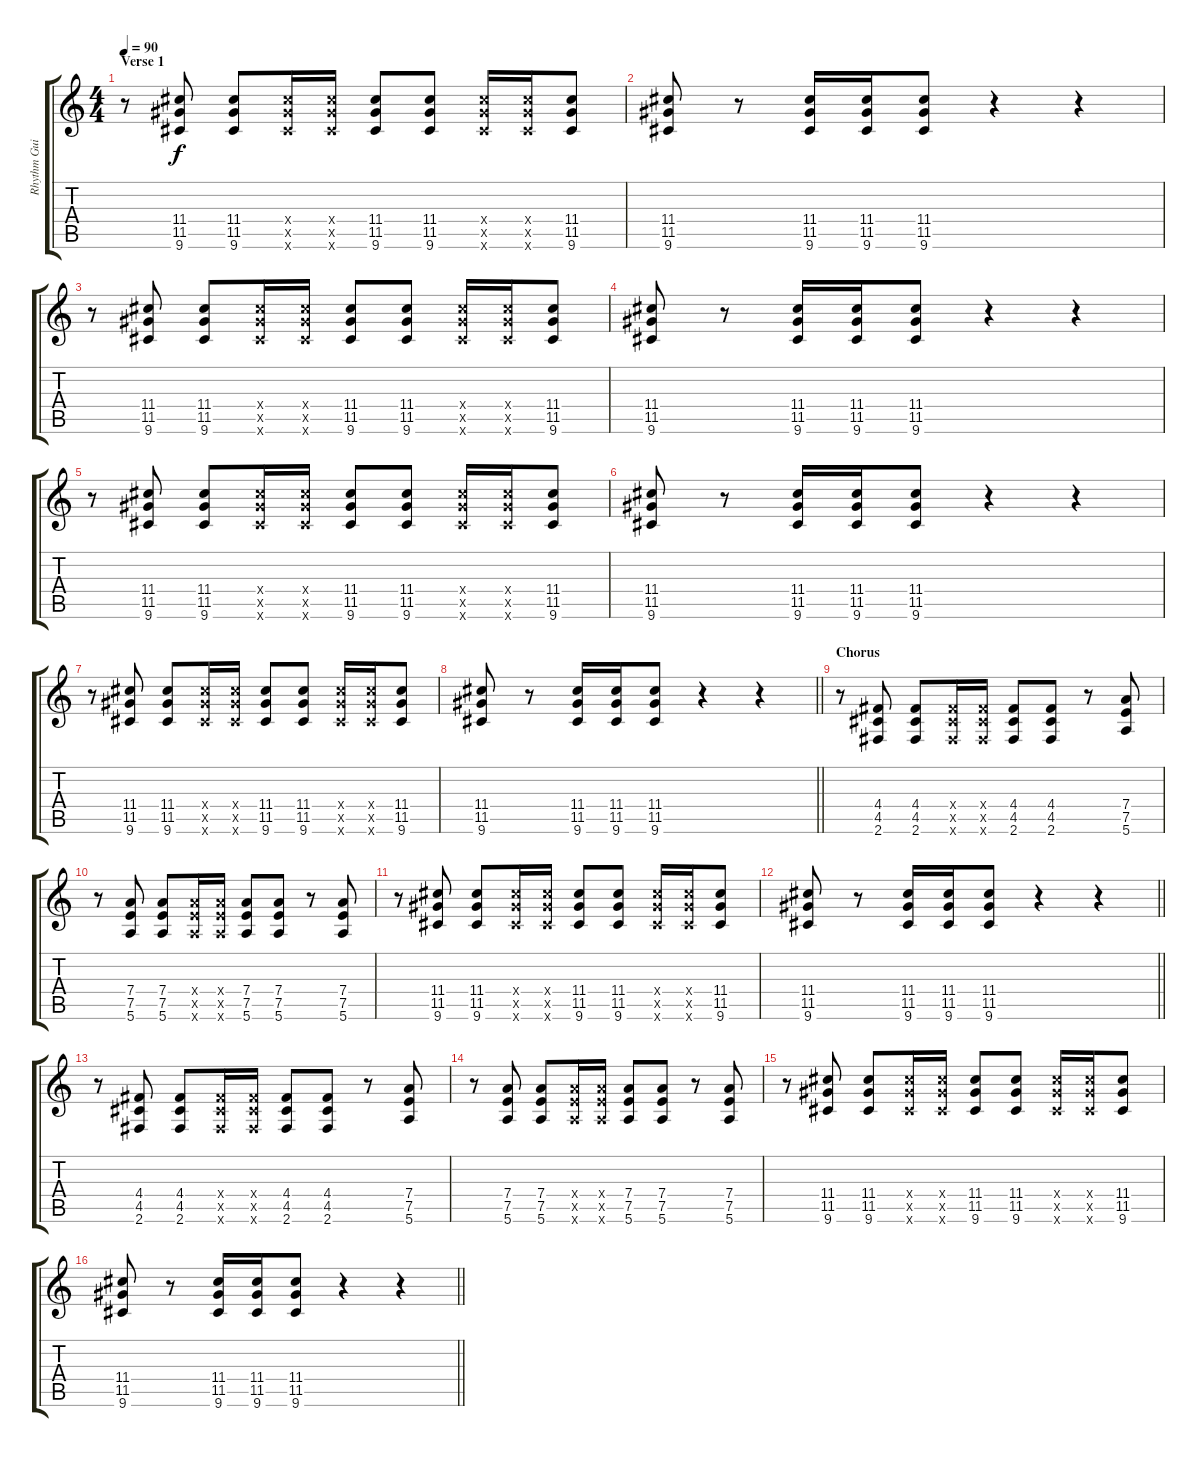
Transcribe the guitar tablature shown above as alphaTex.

\track ("Rhythm Guitar" "Rhythm Gui") {instrument overdrivenguitar}
\staff {score tabs}
\tuning (E4 B3 G3 D3 A2 E2) {hide}
\ts (4 4)
\section ("" "Verse 1")
\tempo 90
\clef g2
\ks c
r.8{dy f} (11.4 11.5 9.6).8 (11.4 11.5 9.6).8 (11.4{x} 11.5{x} 9.6{x}).16 (11.4{x} 11.5{x} 9.6{x}).16 (11.4 11.5 9.6).8 (11.4 11.5 9.6).8 (11.4{x} 11.5{x} 9.6{x}).16 (11.4{x} 11.5{x} 9.6{x}).16 (11.4 11.5 9.6).8 |
(11.4 11.5 9.6).8 r.8 (11.4 11.5 9.6).16 (11.4 11.5 9.6).16 (11.4 11.5 9.6).8 r.4 r.4 |
r.8 (11.4 11.5 9.6).8 (11.4 11.5 9.6).8 (11.4{x} 11.5{x} 9.6{x}).16 (11.4{x} 11.5{x} 9.6{x}).16 (11.4 11.5 9.6).8 (11.4 11.5 9.6).8 (11.4{x} 11.5{x} 9.6{x}).16 (11.4{x} 11.5{x} 9.6{x}).16 (11.4 11.5 9.6).8 |
(11.4 11.5 9.6).8 r.8 (11.4 11.5 9.6).16 (11.4 11.5 9.6).16 (11.4 11.5 9.6).8 r.4 r.4 |
r.8 (11.4 11.5 9.6).8 (11.4 11.5 9.6).8 (11.4{x} 11.5{x} 9.6{x}).16 (11.4{x} 11.5{x} 9.6{x}).16 (11.4 11.5 9.6).8 (11.4 11.5 9.6).8 (11.4{x} 11.5{x} 9.6{x}).16 (11.4{x} 11.5{x} 9.6{x}).16 (11.4 11.5 9.6).8 |
(11.4 11.5 9.6).8 r.8 (11.4 11.5 9.6).16 (11.4 11.5 9.6).16 (11.4 11.5 9.6).8 r.4 r.4 |
r.8 (11.4 11.5 9.6).8 (11.4 11.5 9.6).8 (11.4{x} 11.5{x} 9.6{x}).16 (11.4{x} 11.5{x} 9.6{x}).16 (11.4 11.5 9.6).8 (11.4 11.5 9.6).8 (11.4{x} 11.5{x} 9.6{x}).16 (11.4{x} 11.5{x} 9.6{x}).16 (11.4 11.5 9.6).8 |
\barLineRight lightlight
(11.4 11.5 9.6).8 r.8 (11.4 11.5 9.6).16 (11.4 11.5 9.6).16 (11.4 11.5 9.6).8 r.4 r.4 |
\section ("" "Chorus")
r.8 (4.4 4.5 2.6).8 (4.4 4.5 2.6).8 (4.4{x} 4.5{x} 2.6{x}).16 (4.4{x} 4.5{x} 2.6{x}).16 (4.4 4.5 2.6).8 (4.4 4.5 2.6).8 r.8 (7.4 7.5 5.6).8 |
r.8 (7.4 7.5 5.6).8 (7.4 7.5 5.6).8 (7.4{x} 7.5{x} 5.6{x}).16 (7.4{x} 7.5{x} 5.6{x}).16 (7.4 7.5 5.6).8 (7.4 7.5 5.6).8 r.8 (7.4 7.5 5.6).8 |
r.8 (11.4 11.5 9.6).8 (11.4 11.5 9.6).8 (11.4{x} 11.5{x} 9.6{x}).16 (11.4{x} 11.5{x} 9.6{x}).16 (11.4 11.5 9.6).8 (11.4 11.5 9.6).8 (11.4{x} 11.5{x} 9.6{x}).16 (11.4{x} 11.5{x} 9.6{x}).16 (11.4 11.5 9.6).8 |
\barLineRight lightlight
(11.4 11.5 9.6).8 r.8 (11.4 11.5 9.6).16 (11.4 11.5 9.6).16 (11.4 11.5 9.6).8 r.4 r.4 |
r.8 (4.4 4.5 2.6).8 (4.4 4.5 2.6).8 (4.4{x} 4.5{x} 2.6{x}).16 (4.4{x} 4.5{x} 2.6{x}).16 (4.4 4.5 2.6).8 (4.4 4.5 2.6).8 r.8 (7.4 7.5 5.6).8 |
r.8 (7.4 7.5 5.6).8 (7.4 7.5 5.6).8 (7.4{x} 7.5{x} 5.6{x}).16 (7.4{x} 7.5{x} 5.6{x}).16 (7.4 7.5 5.6).8 (7.4 7.5 5.6).8 r.8 (7.4 7.5 5.6).8 |
r.8 (11.4 11.5 9.6).8 (11.4 11.5 9.6).8 (11.4{x} 11.5{x} 9.6{x}).16 (11.4{x} 11.5{x} 9.6{x}).16 (11.4 11.5 9.6).8 (11.4 11.5 9.6).8 (11.4{x} 11.5{x} 9.6{x}).16 (11.4{x} 11.5{x} 9.6{x}).16 (11.4 11.5 9.6).8 |
\barLineRight lightlight
(11.4 11.5 9.6).8 r.8 (11.4 11.5 9.6).16 (11.4 11.5 9.6).16 (11.4 11.5 9.6).8 r.4 r.4
